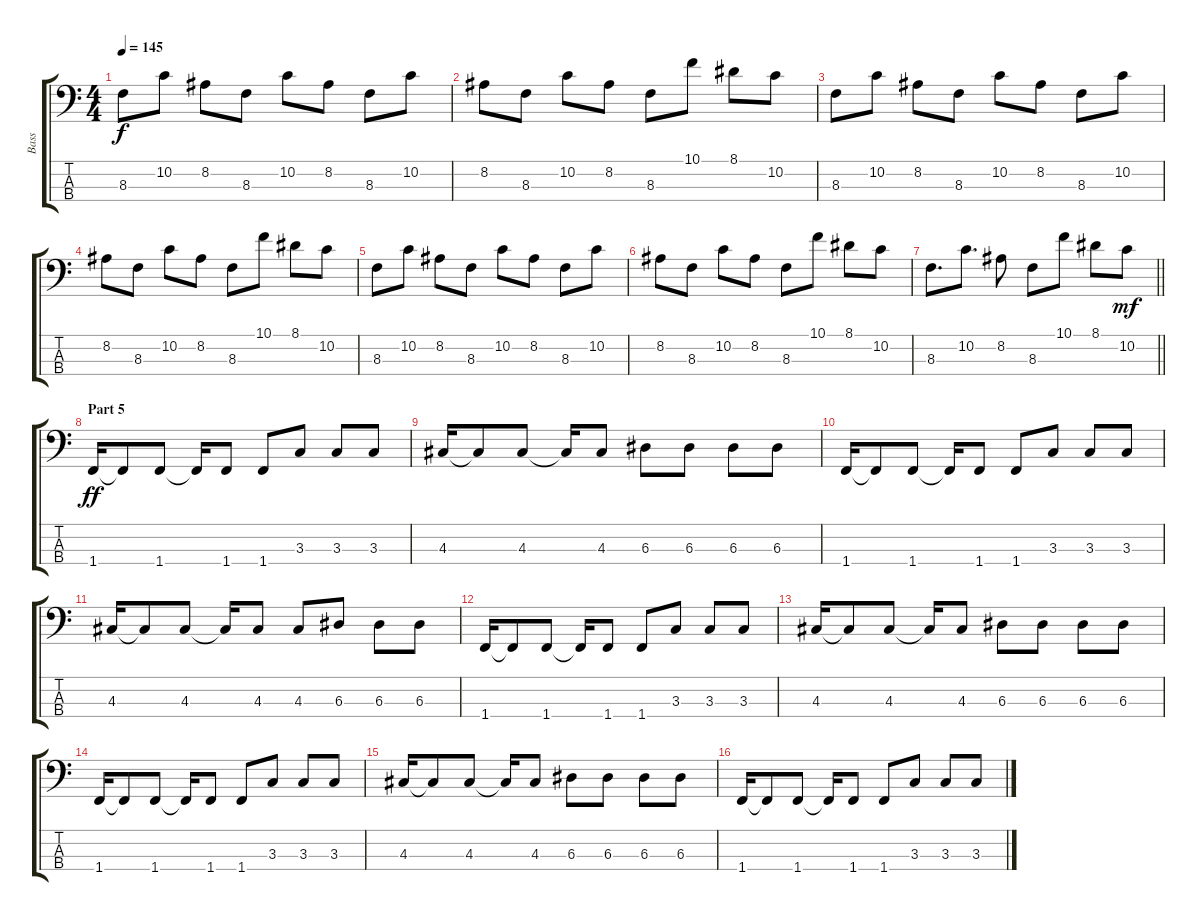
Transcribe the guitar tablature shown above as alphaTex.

\track ("Bass" "Bass") {instrument electricbassfinger}
\staff {score tabs}
\tuning (G2 D2 A1 E1) {hide}
\ts (4 4)
\tempo 145
\clef f4
\ks c
8.3.8{dy f} 10.2.8 8.2.8 8.3.8 10.2.8 8.2.8 8.3.8 10.2.8 |
8.2.8 8.3.8 10.2.8 8.2.8 8.3.8 10.1.8 8.1.8 10.2.8 |
8.3.8 10.2.8 8.2.8 8.3.8 10.2.8 8.2.8 8.3.8 10.2.8 |
8.2.8 8.3.8 10.2.8 8.2.8 8.3.8 10.1.8 8.1.8 10.2.8 |
8.3.8 10.2.8 8.2.8 8.3.8 10.2.8 8.2.8 8.3.8 10.2.8 |
8.2.8 8.3.8 10.2.8 8.2.8 8.3.8 10.1.8 8.1.8 10.2.8 |
\barLineRight lightlight
8.3.8{d} 10.2.8{d} 8.2.8 8.3.8 10.1.8 8.1.8 10.2.8{dy mf} |
\section ("" "Part 5")
1.4.16{dy ff} 1.4{t}.8 1.4.8 1.4{t}.16 1.4.8 1.4.8 3.3.8 3.3.8 3.3.8 |
4.3.16 4.3{t}.8 4.3.8 4.3{t}.16 4.3.8 6.3.8 6.3.8 6.3.8 6.3.8 |
1.4.16 1.4{t}.8 1.4.8 1.4{t}.16 1.4.8 1.4.8 3.3.8 3.3.8 3.3.8 |
4.3.16 4.3{t}.8 4.3.8 4.3{t}.16 4.3.8 4.3.8 6.3.8 6.3.8 6.3.8 |
1.4.16 1.4{t}.8 1.4.8 1.4{t}.16 1.4.8 1.4.8 3.3.8 3.3.8 3.3.8 |
4.3.16 4.3{t}.8 4.3.8 4.3{t}.16 4.3.8 6.3.8 6.3.8 6.3.8 6.3.8 |
1.4.16 1.4{t}.8 1.4.8 1.4{t}.16 1.4.8 1.4.8 3.3.8 3.3.8 3.3.8 |
4.3.16 4.3{t}.8 4.3.8 4.3{t}.16 4.3.8 6.3.8 6.3.8 6.3.8 6.3.8 |
1.4.16 1.4{t}.8 1.4.8 1.4{t}.16 1.4.8 1.4.8 3.3.8 3.3.8 3.3.8
